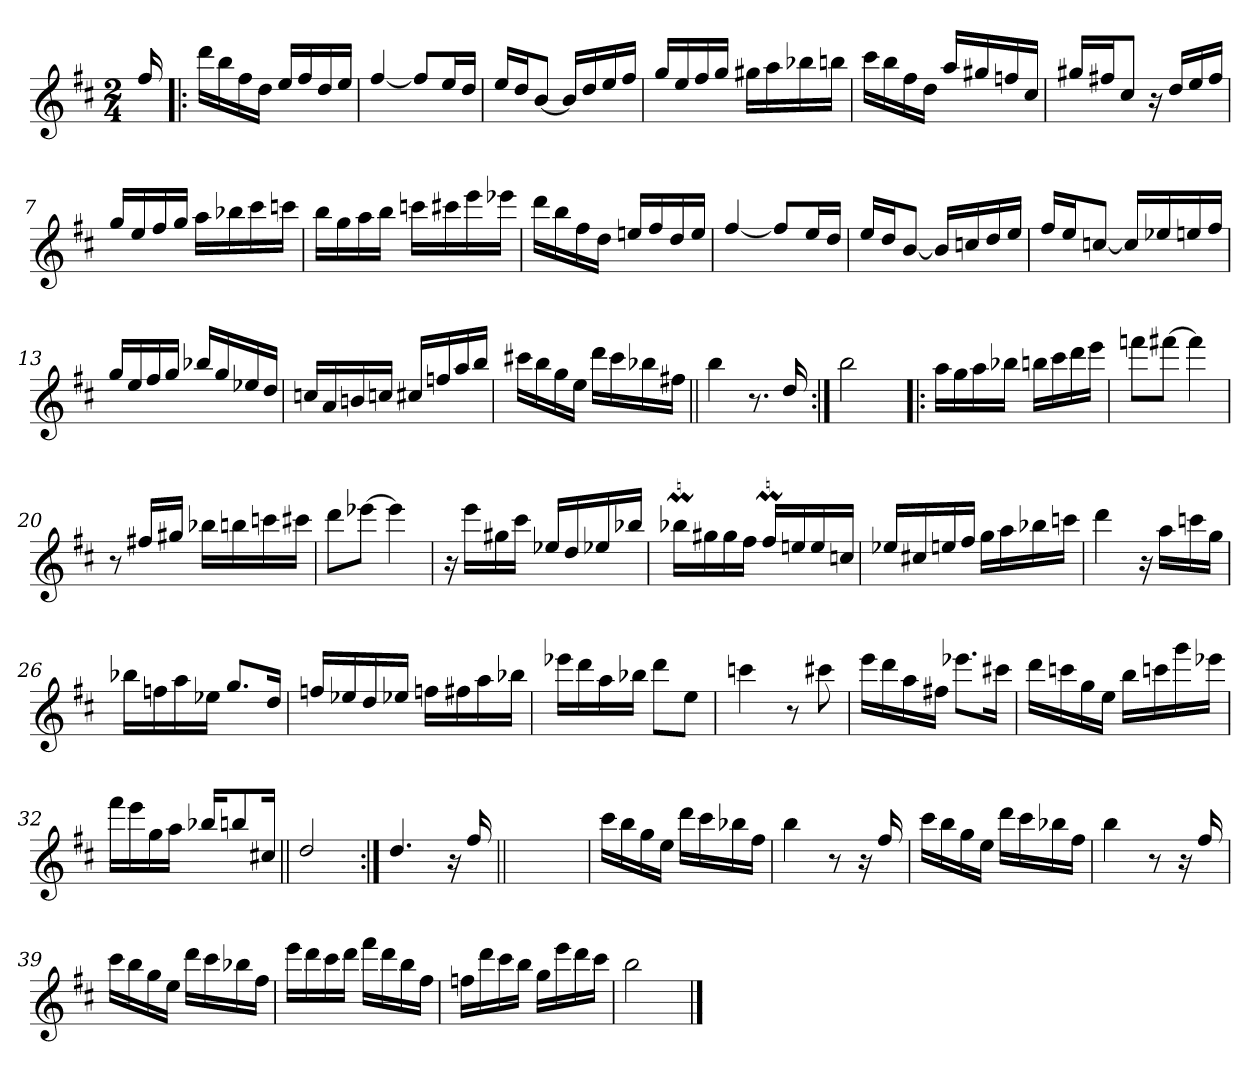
**kern
*part1
*staff1
*clefG2
*k[f#c#]
*D:
*M2/4
=
16ff#/
=1!|:
16ddd\LL
16bb\
16ff#\
16dd\JJ
16ee/LL
16ff#/
16dd/
16ee/JJ
=2
[4ff#/
8ff#/L]
16ee/L
16dd/JJ
=3
16ee/LL
16dd/J
[8b/J
16b/LL]
16dd/
16ee/
16ff#/JJ
=4
16gg/LL
16ee/
16ff#/
16gg/JJ
16gg#X\LL
16aa\
16bb-X\
16bbn\JJ
!!LO:LB:g=z
=5
16ccc#\LL
16bb\
16ff#\
16dd\JJ
16aa/LL
16gg#X/
16ffn/
16cc#/JJ
=6
16gg#X/LL
16ff#X/J
8cc#/J
16r
16dd/LL
16ee/
16ff#/JJ
=7
16gg/LL
16ee/
16ff#/
16gg/JJ
16aa\LL
16bb-X\
16ccc#\
16cccn\JJ
=8
16bb\LL
16gg\
16aa\
16bb\JJ
16cccn\LL
16ccc#X\
16eee\
16eee-X\JJ
!!LO:LB:g=z
=9
16ddd\LL
16bb\
16ff#\
16dd\JJ
16een/LL
16ff#/
16dd/
16ee/JJ
=10
[4ff#/
8ff#/L]
16ee/L
16dd/JJ
=11
16ee/LL
16dd/J
[8b/J
16b/LL]
16ccn/
16dd/
16ee/JJ
=12
16ff#/LL
16ee/J
[8ccn/J
16ccn/LL]
16ee-X/
16een/
16ff#/JJ
!!LO:LB:g=z
=13
16gg/LL
16ee/
16ff#/
16gg/JJ
16bb-X/LL
16gg/
16ee-X/
16dd/JJ
=14
16ccn/LL
16a/
16bn/
16ccn/JJ
16cc#X/LL
16ffn/
16aa/
16bb/JJ
=15
16ccc#X\LL
16bb\
16gg\
16ee\JJ
16ddd\LL
16ccc#\
16bb-X\
16ff#X\JJ
=16||
4bb\
8.r
16dd/
!!LO:LB:g=z
=17:|!
2bb\
=18!|:
16aa\LL
16gg\
16aa\
16bb-X\JJ
16bbn\LL
16ccc#\
16ddd\
16eee\JJ
=19
8fffn\L
[8fff#X\J
4fff#\]
=20
8r
16ff#X/LL
16gg#X/JJ
16bb-X\LL
16bbn\
16cccn\
16ccc#X\JJ
!!LO:LB:g=z
=21
8ddd\L
[8eee-X\J
4eee-\]
=22
16r
16eee\LL
16gg#X\
16ccc#\JJ
16ee-X/LL
16dd/
16ee-X/
16bb-X/JJ
=23
16bb-XM\LL
16gg#X\
16gg#\
16ff#\JJ
16ff#m/LL
16een/
16ee/
16ccn/JJ
=24
16ee-X/LL
16cc#X/
16een/
16ff#/JJ
16gg\LL
16aa\
16bb-X\
16cccn\JJ
!!LO:LB:g=z
=25
4ddd\
16r
16aa\LL
16cccn\
16gg\JJ
=26
16bb-X\LL
16ffn\
16aa\
16ee-X\JJ
8.gg/L
16dd/Jk
=27
16ffn/LL
16ee-X/
16dd/
16ee-X/JJ
16ffn\LL
16ff#X\
16aa\
16bb-X\JJ
=28
16eee-X\LL
16ddd\
16aa\
16bb-X\JJ
8ddd\L
8ee\J
!!LO:LB:g=z
=29
4cccn\
8r
8ccc#X\
=30
16eee\LL
16ddd\
16aa\
16ff#X\JJ
8.eee-X\L
16ccc#X\Jk
=31
16ddd\LL
16cccn\
16gg\
16ee\JJ
16bb\LL
16cccn\
16ggg\
16eee-X\JJ
=32
16fff#\LL
16eee\
16gg\
16aa\JJ
16bb-X/KL
8bbn/
16cc#X/Jk
!!LO:LB:g=z
=33||
2dd/
=34:|!
4.dd/
16r
16ff#/
=34X341||
2ryy
!!LO:LB:g=z
=35
16ccc#\LL
16bb\
16gg\
16ee\JJ
16ddd\LL
16ccc#\
16bb-X\
16ff#\JJ
=36
4bb\
8r
16r
16ff#/
=37
16ccc#\LL
16bb\
16gg\
16ee\JJ
16ddd\LL
16ccc#\
16bb-X\
16ff#\JJ
=38
4bb\
8r
16r
16ff#/
!!LO:LB:g=z
=39
16ccc#\LL
16bb\
16gg\
16ee\JJ
16ddd\LL
16ccc#\
16bb-X\
16ff#\JJ
=40
16eee\LL
16ddd\
16ccc#\
16ddd\JJ
16fff#\LL
16ddd\
16bb\
16ff#\JJ
=41
16ffn\LL
16ddd\
16ccc#\
16bb\JJ
16gg\LL
16eee\
16ddd\
16ccc#\JJ
=42
2bb\
==
*-
